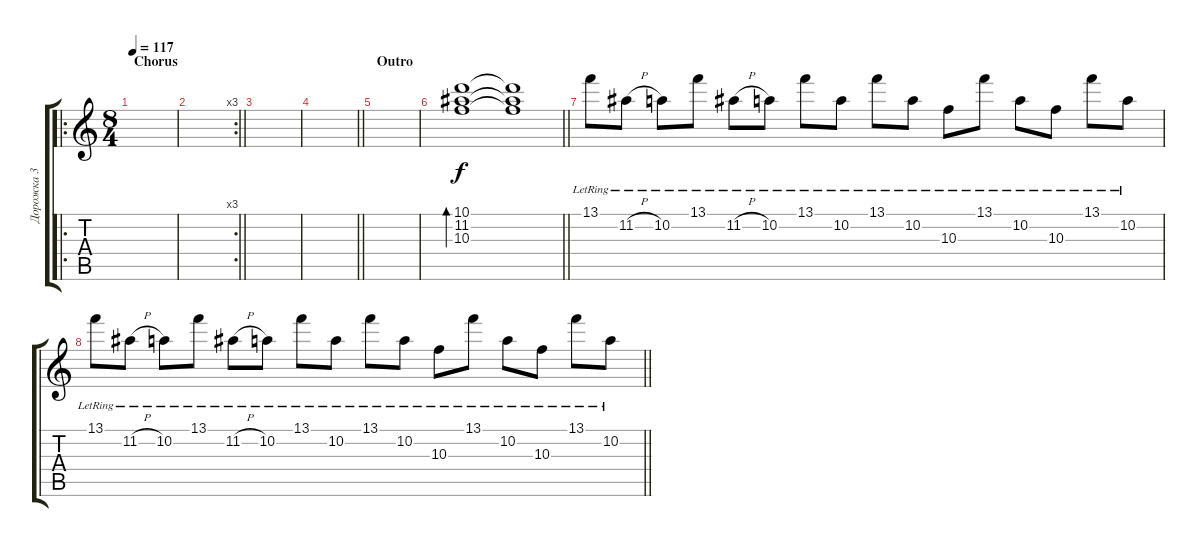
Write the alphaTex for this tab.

\track ("Дорожка 3" "Дорожка 3") {instrument electricguitarjazz}
\staff {score tabs}
\tuning (E4 B3 G3 D3 A2 E2) {hide}
\ro
\ts (8 4)
\section ("" "Chorus")
\tempo 117
\clef g2
\ks c
|
\rc 3
\barLineRight lightlight
|
|
\barLineRight lightlight
|
\section ("" "Outro")
|
\barLineRight lightlight
(10.1 11.2 10.3).1{bd 480 dy f} (10.1{t} 11.2{t} 10.3{t}).1 |
13.1{lr}.8 11.2{h lr}.8 10.2{lr}.8 13.1{lr}.8 11.2{h lr}.8 10.2{lr}.8 13.1{lr}.8 10.2{lr}.8 13.1{lr}.8 10.2{lr}.8 10.3{lr}.8 13.1{lr}.8 10.2{lr}.8 10.3{lr}.8 13.1{lr}.8 10.2{lr}.8 |
\barLineRight lightlight
13.1{lr}.8 11.2{h lr}.8 10.2{lr}.8 13.1{lr}.8 11.2{h lr}.8 10.2{lr}.8 13.1{lr}.8 10.2{lr}.8 13.1{lr}.8 10.2{lr}.8 10.3{lr}.8 13.1{lr}.8 10.2{lr}.8 10.3{lr}.8 13.1{lr}.8 10.2{lr}.8
